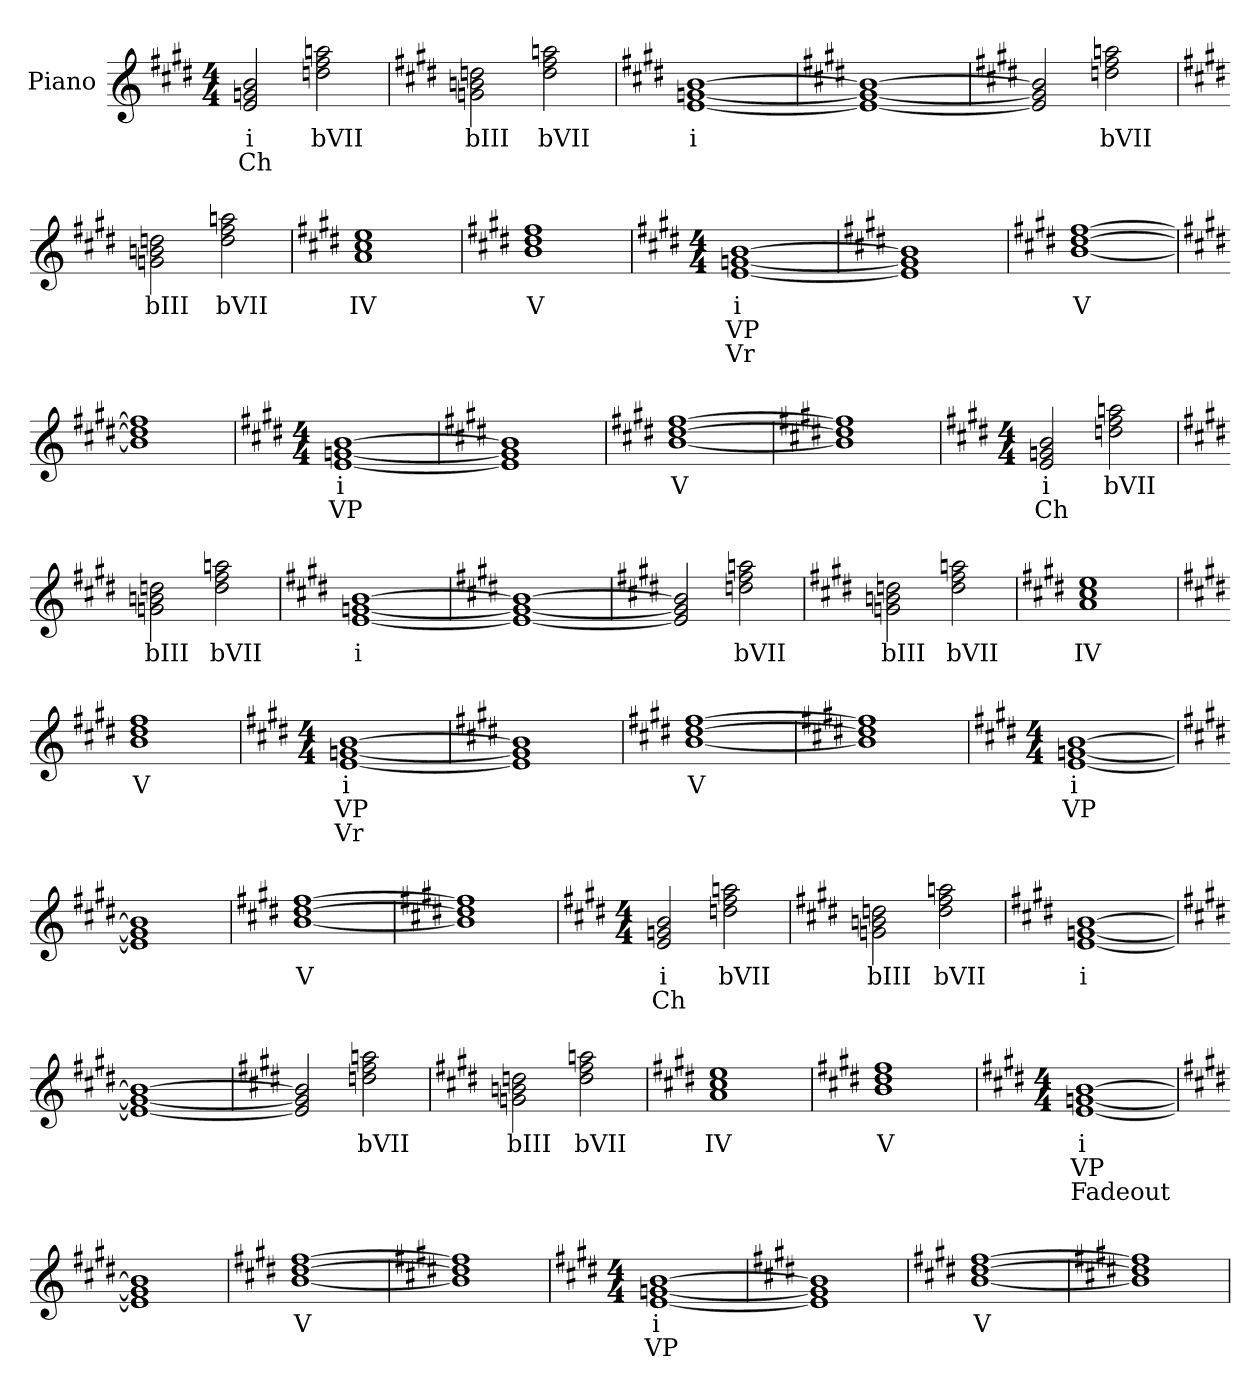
**kern	**text	**text	**text
*part1	*part1	*part1	*part1
*staff1	*staff1	*staff1	*staff1
*I"Piano	*	*	*
*I'Pno	*	*	*
*k[f#c#g#d#]	*	*	*
*E:	*	*	*
*M4/4	*	*	*
=	=	=	=
2e 2gn 2b	i	Ch	.
2ddn 2ff# 2aan	bVII	.	.
=	=	=	=
*k[f#c#g#d#]	*	*	*
*E:	*	*	*
2gn 2bn 2ddn	bIII	.	.
2dd 2ff# 2aan	bVII	.	.
=	=	=	=
*k[f#c#g#d#]	*	*	*
*E:	*	*	*
[1e [1gn [1b	i	.	.
=	=	=	=
*k[f#c#g#d#]	*	*	*
*E:	*	*	*
1e_ 1gn_ 1b_	.	.	.
=	=	=	=
*k[f#c#g#d#]	*	*	*
*E:	*	*	*
2e] 2gn] 2b]	.	.	.
2ddn 2ff# 2aan	bVII	.	.
=	=	=	=
*k[f#c#g#d#]	*	*	*
*E:	*	*	*
2gn 2bn 2ddn	bIII	.	.
2dd 2ff# 2aan	bVII	.	.
=	=	=	=
*k[f#c#g#d#]	*	*	*
*E:	*	*	*
1a 1cc# 1ee	IV	.	.
=	=	=	=
*k[f#c#g#d#]	*	*	*
*E:	*	*	*
1b 1dd# 1ff#	V	.	.
=	=	=	=
*k[f#c#g#d#]	*	*	*
*E:	*	*	*
*M4/4	*	*	*
[1e [1gn [1b	i	VP	Vr
=	=	=	=
*k[f#c#g#d#]	*	*	*
*E:	*	*	*
1e] 1gn] 1b]	.	.	.
=	=	=	=
*k[f#c#g#d#]	*	*	*
*E:	*	*	*
[1b [1dd# [1ff#	V	.	.
=	=	=	=
*k[f#c#g#d#]	*	*	*
*E:	*	*	*
1b] 1dd#] 1ff#]	.	.	.
=	=	=	=
*k[f#c#g#d#]	*	*	*
*E:	*	*	*
*M4/4	*	*	*
[1e [1gn [1b	i	VP	.
=	=	=	=
*k[f#c#g#d#]	*	*	*
*E:	*	*	*
1e] 1gn] 1b]	.	.	.
=	=	=	=
*k[f#c#g#d#]	*	*	*
*E:	*	*	*
[1b [1dd# [1ff#	V	.	.
=	=	=	=
*k[f#c#g#d#]	*	*	*
*E:	*	*	*
1b] 1dd#] 1ff#]	.	.	.
=	=	=	=
*k[f#c#g#d#]	*	*	*
*E:	*	*	*
*M4/4	*	*	*
2e 2gn 2b	i	Ch	.
2ddn 2ff# 2aan	bVII	.	.
=	=	=	=
*k[f#c#g#d#]	*	*	*
*E:	*	*	*
2gn 2bn 2ddn	bIII	.	.
2dd 2ff# 2aan	bVII	.	.
=	=	=	=
*k[f#c#g#d#]	*	*	*
*E:	*	*	*
[1e [1gn [1b	i	.	.
=	=	=	=
*k[f#c#g#d#]	*	*	*
*E:	*	*	*
1e_ 1gn_ 1b_	.	.	.
=	=	=	=
*k[f#c#g#d#]	*	*	*
*E:	*	*	*
2e] 2gn] 2b]	.	.	.
2ddn 2ff# 2aan	bVII	.	.
=	=	=	=
*k[f#c#g#d#]	*	*	*
*E:	*	*	*
2gn 2bn 2ddn	bIII	.	.
2dd 2ff# 2aan	bVII	.	.
=	=	=	=
*k[f#c#g#d#]	*	*	*
*E:	*	*	*
1a 1cc# 1ee	IV	.	.
=	=	=	=
*k[f#c#g#d#]	*	*	*
*E:	*	*	*
1b 1dd# 1ff#	V	.	.
=	=	=	=
*k[f#c#g#d#]	*	*	*
*E:	*	*	*
*M4/4	*	*	*
[1e [1gn [1b	i	VP	Vr
=	=	=	=
*k[f#c#g#d#]	*	*	*
*E:	*	*	*
1e] 1gn] 1b]	.	.	.
=	=	=	=
*k[f#c#g#d#]	*	*	*
*E:	*	*	*
[1b [1dd# [1ff#	V	.	.
=	=	=	=
*k[f#c#g#d#]	*	*	*
*E:	*	*	*
1b] 1dd#] 1ff#]	.	.	.
=	=	=	=
*k[f#c#g#d#]	*	*	*
*E:	*	*	*
*M4/4	*	*	*
[1e [1gn [1b	i	VP	.
=	=	=	=
*k[f#c#g#d#]	*	*	*
*E:	*	*	*
1e] 1gn] 1b]	.	.	.
=	=	=	=
*k[f#c#g#d#]	*	*	*
*E:	*	*	*
[1b [1dd# [1ff#	V	.	.
=	=	=	=
*k[f#c#g#d#]	*	*	*
*E:	*	*	*
1b] 1dd#] 1ff#]	.	.	.
=	=	=	=
*k[f#c#g#d#]	*	*	*
*E:	*	*	*
*M4/4	*	*	*
2e 2gn 2b	i	Ch	.
2ddn 2ff# 2aan	bVII	.	.
=	=	=	=
*k[f#c#g#d#]	*	*	*
*E:	*	*	*
2gn 2bn 2ddn	bIII	.	.
2dd 2ff# 2aan	bVII	.	.
=	=	=	=
*k[f#c#g#d#]	*	*	*
*E:	*	*	*
[1e [1gn [1b	i	.	.
=	=	=	=
*k[f#c#g#d#]	*	*	*
*E:	*	*	*
1e_ 1gn_ 1b_	.	.	.
=	=	=	=
*k[f#c#g#d#]	*	*	*
*E:	*	*	*
2e] 2gn] 2b]	.	.	.
2ddn 2ff# 2aan	bVII	.	.
=	=	=	=
*k[f#c#g#d#]	*	*	*
*E:	*	*	*
2gn 2bn 2ddn	bIII	.	.
2dd 2ff# 2aan	bVII	.	.
=	=	=	=
*k[f#c#g#d#]	*	*	*
*E:	*	*	*
1a 1cc# 1ee	IV	.	.
=	=	=	=
*k[f#c#g#d#]	*	*	*
*E:	*	*	*
1b 1dd# 1ff#	V	.	.
=	=	=	=
*k[f#c#g#d#]	*	*	*
*E:	*	*	*
*M4/4	*	*	*
[1e [1gn [1b	i	VP	Fadeout
=	=	=	=
*k[f#c#g#d#]	*	*	*
*E:	*	*	*
1e] 1gn] 1b]	.	.	.
=	=	=	=
*k[f#c#g#d#]	*	*	*
*E:	*	*	*
[1b [1dd# [1ff#	V	.	.
=	=	=	=
*k[f#c#g#d#]	*	*	*
*E:	*	*	*
1b] 1dd#] 1ff#]	.	.	.
=	=	=	=
*k[f#c#g#d#]	*	*	*
*E:	*	*	*
*M4/4	*	*	*
[1e [1gn [1b	i	VP	.
=	=	=	=
*k[f#c#g#d#]	*	*	*
*E:	*	*	*
1e] 1gn] 1b]	.	.	.
=	=	=	=
*k[f#c#g#d#]	*	*	*
*E:	*	*	*
[1b [1dd# [1ff#	V	.	.
=	=	=	=
*k[f#c#g#d#]	*	*	*
*E:	*	*	*
1b] 1dd#] 1ff#]	.	.	.
=	=	=	=
*-	*-	*-	*-
